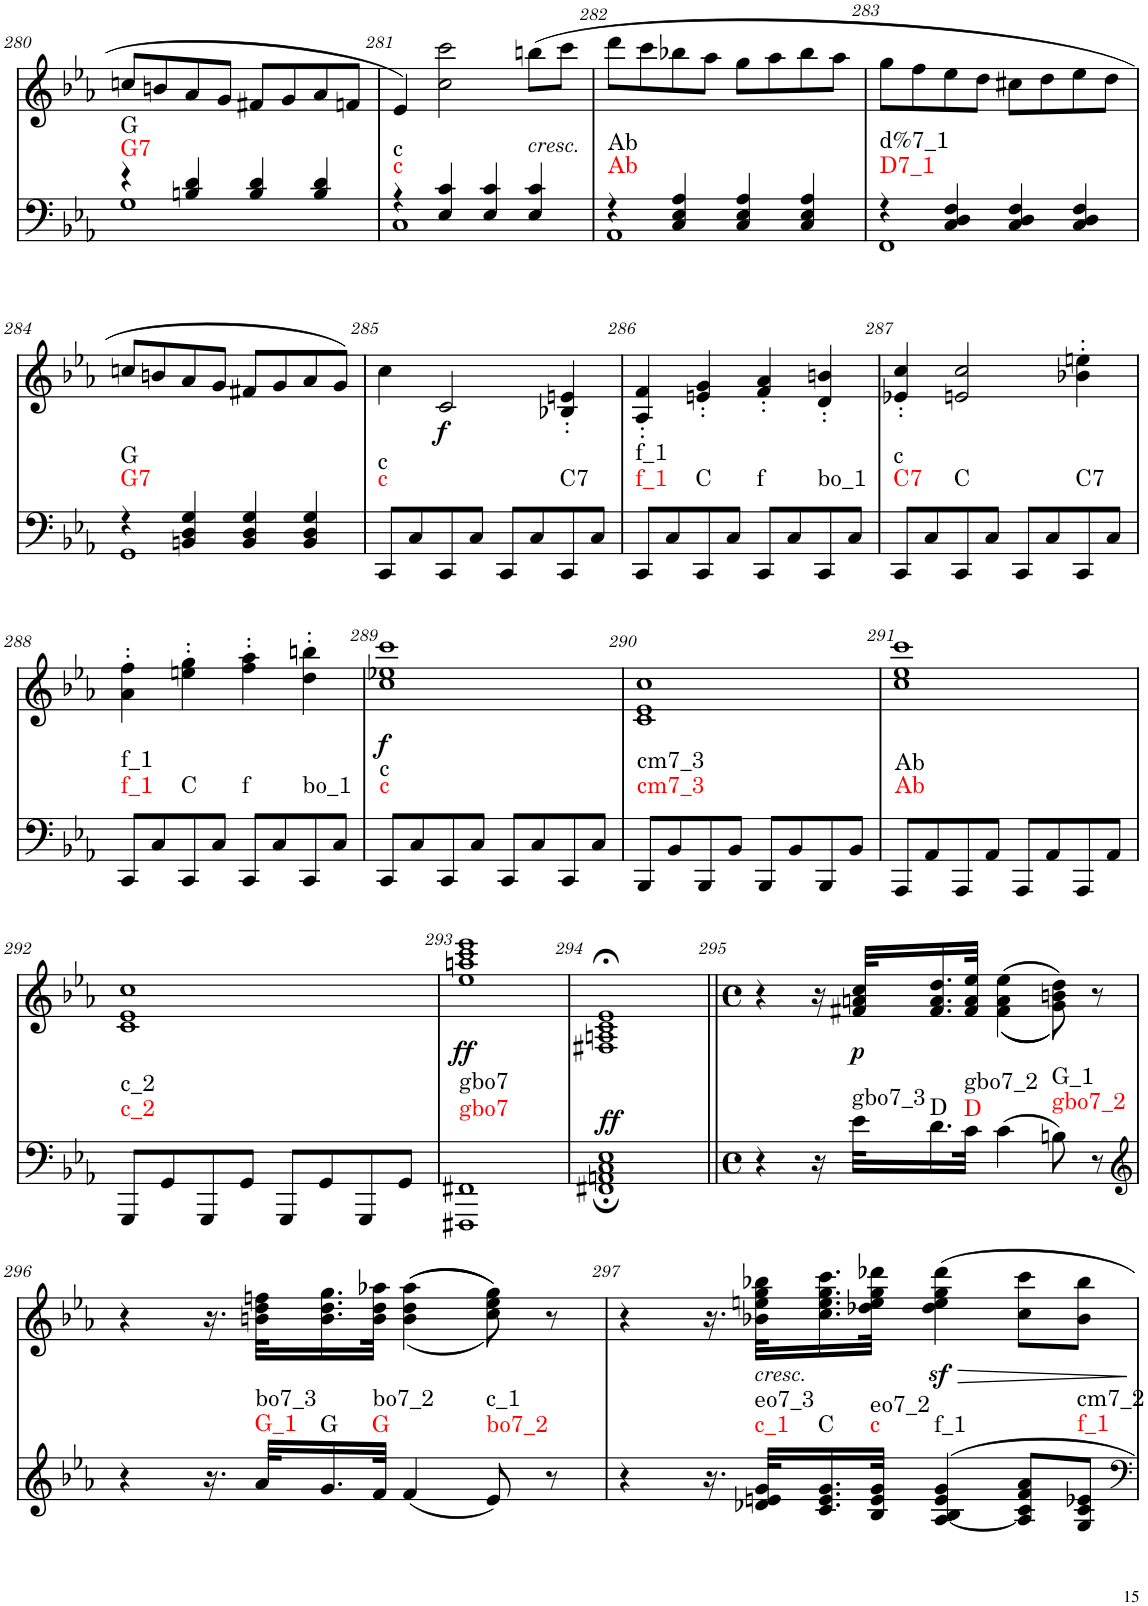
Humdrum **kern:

**kern	**dynam	**harte	**kern	**text	**dynam
*part2	*part2	*part2	*part1	*part1	*part1
*staff2	*staff2	*	*staff1	*staff1	*staff1
*I"piano	*	*	*I"piano	*	*
*I'Pno	*	*	*I'Pno	*	*
!!LO:PB:g=z
*clefF4	*	*	*clefG2	*	*
*k[b-e-a-]	*	*	*k[b-e-a-]	*	*
*M2/2	*	*	*M2/2	*	*
*met(c|)	*	*	*met(c|)	*	*
=280	=280	=280	=280	=280	=280
*^	*	*	*	*	*
!	!	!	!LO:H:n=1:kt=G7	!	!	!
!	!	!	!LO:H:n=2:kt=G	!	!	!
4r	1G	.	N N	8ccn/L	.	.
.	.	.	.	8bn/	.	.
4Bn/ 4d/	.	.	.	8a-/	.	.
.	.	.	.	8g/J	.	.
4B/ 4d/	.	.	.	8f#X/L	.	.
.	.	.	.	8g/	.	.
4B/ 4d/	.	.	.	8a-/	.	.
.	.	.	.	8fn/J	.	.
=281	=281	=281	=281	=281	=281	=281
!	!	!	!LO:H:n=1:kt=c	!	!	!
!	!	!	!LO:H:n=2:kt=c	!	!	!
4r	1C	.	N N	4e-/	.	.
4E-/ 4c/	.	.	.	2cc\ 2ccc\	.	.
4E-/ 4c/	.	.	.	.	.	.
!	!	!	!	!LO:TX:b:i:t=cresc.	!	!
4E-/ 4c/	.	.	.	(8bbn\L	.	.
.	.	.	.	8ccc\J	.	.
=282	=282	=282	=282	=282	=282	=282
!	!	!	!LO:H:n=1:kt=Ab	!	!	!
!	!	!	!LO:H:n=2:kt=Ab	!	!	!
4r	1AA-	.	N N	8ddd\L	.	.
.	.	.	.	8ccc\	.	.
4C/ 4E-/ 4A-/	.	.	.	8bb-X\	.	.
.	.	.	.	8aa-\J	.	.
4C/ 4E-/ 4A-/	.	.	.	8gg\L	.	.
.	.	.	.	8aa-\	.	.
4C/ 4E-/ 4A-/	.	.	.	8bb-\	.	.
.	.	.	.	8aa-\J	.	.
=283	=283	=283	=283	=283	=283	=283
!	!	!	!LO:H:n=1:kt=D7_1	!	!	!
!	!	!	!LO:H:n=2:kt=d%7_1	!	!	!
4r	1FF	.	N N	8gg\L	.	.
.	.	.	.	8ff\	.	.
4C/ 4D/ 4F/	.	.	.	8ee-\	.	.
.	.	.	.	8dd\J	.	.
4C/ 4D/ 4F/	.	.	.	8cc#X\L	.	.
.	.	.	.	8dd\	.	.
4C/ 4D/ 4F/	.	.	.	8ee-\	.	.
.	.	.	.	8dd\J	.	.
!!LO:LB:g=z
=284	=284	=284	=284	=284	=284	=284
!	!	!	!LO:H:n=1:kt=G7	!	!	!
!	!	!	!LO:H:n=2:kt=G	!	!	!
4r	1GG	.	N N	8ccn/L	.	.
.	.	.	.	8bn/	.	.
4BBn/ 4D/ 4G/	.	.	.	8a-/	.	.
.	.	.	.	8g/J	.	.
4BB/ 4D/ 4G/	.	.	.	8f#X/L	.	.
.	.	.	.	8g/	.	.
4BB/ 4D/ 4G/	.	.	.	8a-/	.	.
.	.	.	.	8g/J)	.	.
*v	*v	*	*	*	*	*
=285	=285	=285	=285	=285	=285
!	!	!LO:H:n=1:kt=c	!	!	!
!	!	!LO:H:n=2:kt=c	!	!	!
8CC/L	.	N N	4cc\	.	.
8C/	.	.	.	.	.
!	!	!	!	!LO:LY:b	!LO:DY:b
8CC/	.	.	2c/	f	f
8C/J	.	.	.	.	.
8CC/L	.	.	.	.	.
8C/	.	.	.	.	.
!	!	!LO:H:kt=C7	!	!	!
8CC/	.	N	4B-X/' 4en/'	.	.
8C/J	.	.	.	.	.
=286	=286	=286	=286	=286	=286
!	!	!LO:H:n=1:kt=f_1	!	!	!
!	!	!LO:H:n=2:kt=f_1	!	!	!
8CC/L	.	N N	4A-/' 4f/'	.	.
8C/	.	.	.	.	.
!	!	!LO:H:kt=C	!	!	!
8CC/	.	N	4en/' 4g/'	.	.
8C/J	.	.	.	.	.
!	!	!LO:H:kt=f	!	!	!
8CC/L	.	N	4f/' 4a-/'	.	.
8C/	.	.	.	.	.
!	!	!LO:H:kt=bo_1	!	!	!
8CC/	.	N	4d/' 4bn/'	.	.
8C/J	.	.	.	.	.
=287	=287	=287	=287	=287	=287
!	!	!LO:H:n=1:kt=C7	!	!	!
!	!	!LO:H:n=2:kt=c	!	!	!
8CC/L	.	N N	4e-X/' 4cc/'	.	.
8C/	.	.	.	.	.
!	!	!LO:H:kt=C	!	!	!
8CC/	.	N	2en/ 2cc/	.	.
8C/J	.	.	.	.	.
8CC/L	.	.	.	.	.
8C/	.	.	.	.	.
!	!	!LO:H:kt=C7	!	!	!
8CC/	.	N	4b-X\' 4een\'	.	.
8C/J	.	.	.	.	.
!!LO:LB:g=z
=288	=288	=288	=288	=288	=288
!	!	!LO:H:n=1:kt=f_1	!	!	!
!	!	!LO:H:n=2:kt=f_1	!	!	!
8CC/L	.	N N	4a-\' 4ff\'	.	.
8C/	.	.	.	.	.
!	!	!LO:H:kt=C	!	!	!
8CC/	.	N	4een\' 4gg\'	.	.
8C/J	.	.	.	.	.
!	!	!LO:H:kt=f	!	!	!
8CC/L	.	N	4ff\' 4aa-\'	.	.
8C/	.	.	.	.	.
!	!	!LO:H:kt=bo_1	!	!	!
8CC/	.	N	4dd\' 4bbn\'	.	.
8C/J	.	.	.	.	.
=289	=289	=289	=289	=289	=289
!	!	!LO:H:n=1:kt=c	!	!LO:LY:b	!LO:DY:b
!	!	!LO:H:n=2:kt=c	!	!	!
8CC/L	.	N N	1cc 1ee-X 1ccc	f	f
8C/	.	.	.	.	.
8CC/	.	.	.	.	.
8C/J	.	.	.	.	.
8CC/L	.	.	.	.	.
8C/	.	.	.	.	.
8CC/	.	.	.	.	.
8C/J	.	.	.	.	.
=290	=290	=290	=290	=290	=290
!	!	!LO:H:n=1:kt=cm7_3	!	!	!
!	!	!LO:H:n=2:kt=cm7_3	!	!	!
8BBB-/L	.	N N	1c 1e- 1cc	.	.
8BB-/	.	.	.	.	.
8BBB-/	.	.	.	.	.
8BB-/J	.	.	.	.	.
8BBB-/L	.	.	.	.	.
8BB-/	.	.	.	.	.
8BBB-/	.	.	.	.	.
8BB-/J	.	.	.	.	.
=291	=291	=291	=291	=291	=291
!	!	!LO:H:n=1:kt=Ab	!	!	!
!	!	!LO:H:n=2:kt=Ab	!	!	!
8AAA-/L	.	N N	1cc 1ee- 1ccc	.	.
8AA-/	.	.	.	.	.
8AAA-/	.	.	.	.	.
8AA-/J	.	.	.	.	.
8AAA-/L	.	.	.	.	.
8AA-/	.	.	.	.	.
8AAA-/	.	.	.	.	.
8AA-/J	.	.	.	.	.
!!LO:LB:g=z
=292	=292	=292	=292	=292	=292
!	!	!LO:H:n=1:kt=c_2	!	!	!
!	!	!LO:H:n=2:kt=c_2	!	!	!
8GGG/L	.	N N	1c 1e- 1cc	.	.
8GG/	.	.	.	.	.
8GGG/	.	.	.	.	.
8GG/J	.	.	.	.	.
8GGG/L	.	.	.	.	.
8GG/	.	.	.	.	.
8GGG/	.	.	.	.	.
8GG/J	.	.	.	.	.
=293	=293	=293	=293	=293	=293
!	!	!LO:H:n=1:kt=gbo7	!	!LO:LY:b	!LO:DY:b
!	!	!LO:H:n=2:kt=gbo7	!	!	!
1FFF#X 1FF#X	.	N N	1ee- 1aan 1ccc 1eee-	ff	ff
=294	=294	=294	=294	=294	=294
!	!LO:DY:a	!	!	!	!
1FF#X; 1AAn; 1C; 1E-;	ff	.	1F#X;< 1An;< 1c;< 1e-;<	.	.
=295||	=295||	=295||	=295||	=295||	=295||
*M4/4	*	*	*M4/4	*	*
*met(c)	*	*	*met(c)	*	*
4r	.	.	4r	.	.
16r	.	.	16r	.	.
!	!	!LO:H:kt=gbo7_3	!	!LO:LY:b	!LO:DY:b
32e-\KLL	.	N	32f#X/ 32an/ 32cc/KLL	p	p
!	!	!LO:H:kt=D	!	!	!
16.d\	.	N	16.f#/ 16.a/ 16.dd/	.	.
!	!	!LO:H:n=1:kt=D	!	!	!
!	!	!LO:H:n=2:kt=gbo7_2	!	!	!
32c\JJk	.	N N	32f#/ 32a/ 32ee-/JJk	.	.
(4c\	.	.	(<(<(4f#\ 4a\ 4ee-\	.	.
!	!	!LO:H:n=1:kt=gbo7_2	!	!	!
!	!	!LO:H:n=2:kt=G_1	!	!	!
8Bn\)	.	N N	8g\ 8bn\ 8dd\)))	.	.
8r	.	.	8r	.	.
!!LO:LB:g=z
=296	=296	=296	=296	=296	=296
*clefG2	*	*	*	*	*
4r	.	.	4r	.	.
16.r	.	.	16.r	.	.
!	!	!LO:H:n=1:kt=G_1	!	!	!
!	!	!LO:H:n=2:kt=bo7_3	!	!	!
32a-/KLL	.	N N	32bn\ 32dd\ 32ffn\KLL	.	.
!	!	!LO:H:kt=G	!	!	!
16.g/	.	N	16.b\ 16.dd\ 16.gg\	.	.
!	!	!LO:H:n=1:kt=G	!	!	!
!	!	!LO:H:n=2:kt=bo7_2	!	!	!
32f/JJk	.	N N	32b\ 32dd\ 32aa-X\JJk	.	.
(4f/	.	.	((<(4b\ 4dd\ 4aa-\	.	.
!	!	!LO:H:n=1:kt=bo7_2	!	!	!
!	!	!LO:H:n=2:kt=c_1	!	!	!
8e-/)	.	N N	8cc\ 8ee-\ 8gg\)))	.	.
8r	.	.	8r	.	.
=297	=297	=297	=297	=297	=297
4r	.	.	4r	.	.
16.r	.	.	16.r	.	.
!	!	!	!LO:TX:b:i:t=cresc.	!	!
!	!	!LO:H:n=1:kt=c_1	!	!LO:LY:b	!
!	!	!LO:H:n=2:kt=eo7_3	!	!	!
32d-X/ 32en/ 32g/KLL	.	N N	32b-X\ 32een\ 32gg\ 32bb-X\KLL	<	.
!	!	!LO:H:kt=C	!	!	!
16.c/ 16.e/ 16.g/	.	N	16.cc\ 16.ee\ 16.gg\ 16.ccc\	.	.
!	!	!LO:H:n=1:kt=c	!	!	!
!	!	!LO:H:n=2:kt=eo7_2	!	!	!
32B-/ 32e/ 32g/JJk	.	N N	32dd-X\ 32ee\ 32gg\ 32ddd-X\JJk	.	.
!	!	!LO:H:kt=f_1	!	!	!LO:HP:b
[4A-/ 4B-/ 4e/ 4g/	.	N	4dd-\z< 4ee\z< 4gg\z< 4ddd-\z<	.	>
8A-/] 8c/ 8f/ 8a-/L	.	.	8cc\ 8ccc\L	.	.
!	!	!LO:H:n=1:kt=f_1	!	!	!
!	!	!LO:H:n=2:kt=cm7_2	!	!	!
8G/ 8c/ 8e-X/J	.	N N	8b-\ 8bb-\J	.	.
.	.	.	.	.	]
=	=	=	=	=	=
*-	*-	*-	*-	*-	*-
